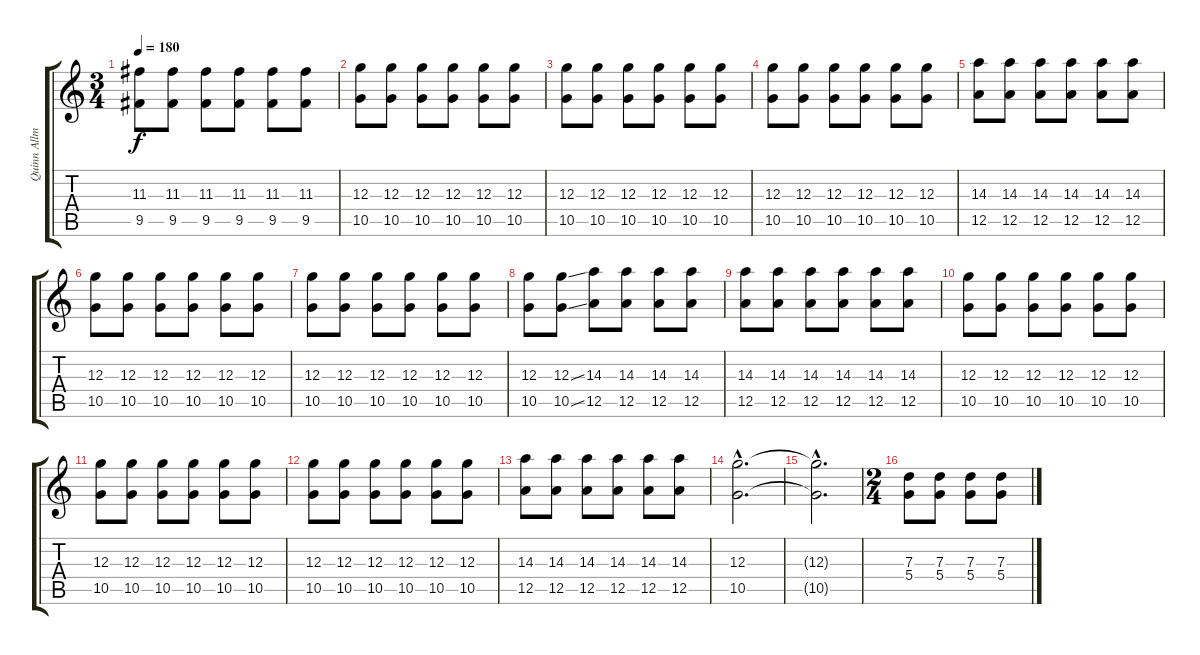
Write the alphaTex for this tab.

\track ("Quinn Allman II" "Quinn Allm") {instrument distortionguitar}
\staff {score tabs}
\tuning (E4 B3 G3 D3 A2 D2) {hide}
\ts (3 4)
\tempo 180
\clef g2
\ks c
(11.3 9.5).8{dy f} (11.3 9.5).8 (11.3 9.5).8 (11.3 9.5).8 (11.3 9.5).8 (11.3 9.5).8 |
(12.3 10.5).8 (12.3 10.5).8 (12.3 10.5).8 (12.3 10.5).8 (12.3 10.5).8 (12.3 10.5).8 |
(12.3 10.5).8 (12.3 10.5).8 (12.3 10.5).8 (12.3 10.5).8 (12.3 10.5).8 (12.3 10.5).8 |
(12.3 10.5).8 (12.3 10.5).8 (12.3 10.5).8 (12.3 10.5).8 (12.3 10.5).8 (12.3 10.5).8 |
(14.3 12.5).8 (14.3 12.5).8 (14.3 12.5).8 (14.3 12.5).8 (14.3 12.5).8 (14.3 12.5).8 |
(12.3 10.5).8 (12.3 10.5).8 (12.3 10.5).8 (12.3 10.5).8 (12.3 10.5).8 (12.3 10.5).8 |
(12.3 10.5).8 (12.3 10.5).8 (12.3 10.5).8 (12.3 10.5).8 (12.3 10.5).8 (12.3 10.5).8 |
(12.3 10.5).8 (12.3{ss} 10.5{ss}).8 (14.3 12.5).8 (14.3 12.5).8 (14.3 12.5).8 (14.3 12.5).8 |
(14.3 12.5).8 (14.3 12.5).8 (14.3 12.5).8 (14.3 12.5).8 (14.3 12.5).8 (14.3 12.5).8 |
(12.3 10.5).8 (12.3 10.5).8 (12.3 10.5).8 (12.3 10.5).8 (12.3 10.5).8 (12.3 10.5).8 |
(12.3 10.5).8 (12.3 10.5).8 (12.3 10.5).8 (12.3 10.5).8 (12.3 10.5).8 (12.3 10.5).8 |
(12.3 10.5).8 (12.3 10.5).8 (12.3 10.5).8 (12.3 10.5).8 (12.3 10.5).8 (12.3 10.5).8 |
(14.3 12.5).8 (14.3 12.5).8 (14.3 12.5).8 (14.3 12.5).8 (14.3 12.5).8 (14.3 12.5).8 |
(12.3{hac} 10.5{hac}).2{d volume 0} |
(12.3{hac t} 10.5{hac t}).2{d} |
\ts (2 4)
(7.3 5.4).8{volume 11} (7.3 5.4).8 (7.3 5.4).8 (7.3 5.4).8
